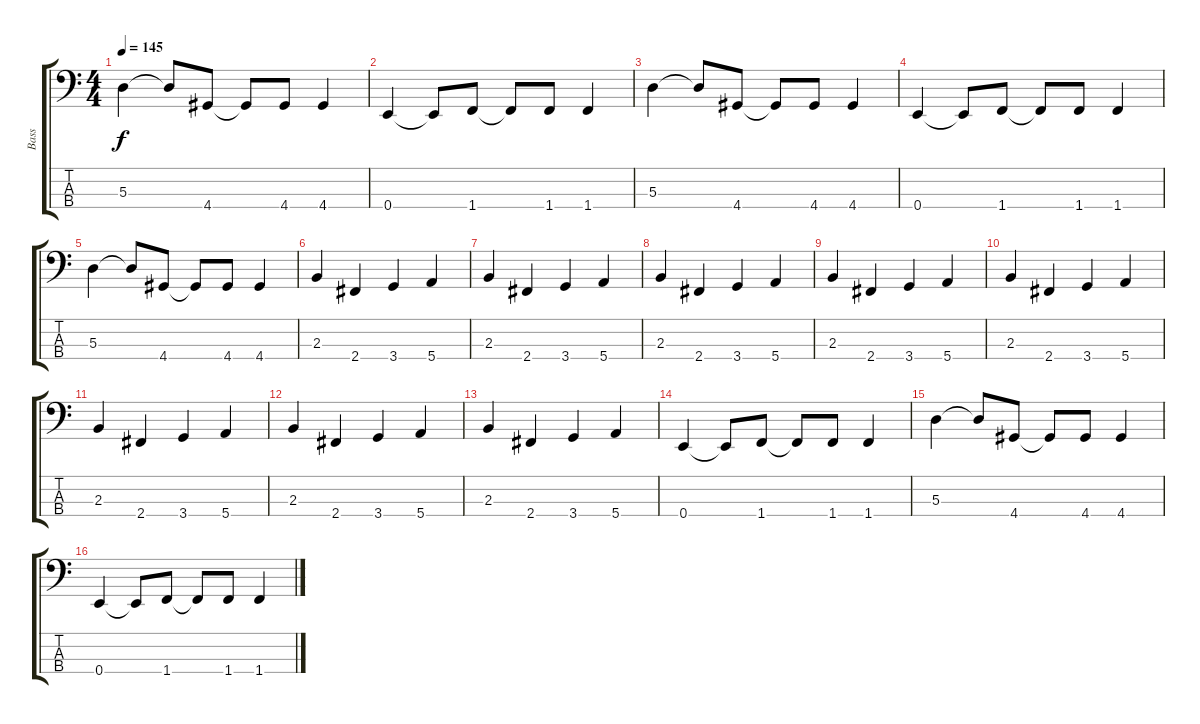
\track ("Bass" "Bass") {instrument electricbasspick}
\staff {score tabs}
\tuning (G2 D2 A1 E1) {hide}
\ts (4 4)
\tempo 145
\clef f4
\ks c
5.3.4{dy f} 5.3{t}.8 4.4.8 4.4{t}.8 4.4.8 4.4.4 |
0.4.4 0.4{t}.8 1.4.8 1.4{t}.8 1.4.8 1.4.4 |
5.3.4 5.3{t}.8 4.4.8 4.4{t}.8 4.4.8 4.4.4 |
0.4.4 0.4{t}.8 1.4.8 1.4{t}.8 1.4.8 1.4.4 |
5.3.4 5.3{t}.8 4.4.8 4.4{t}.8 4.4.8 4.4.4 |
2.3.4 2.4.4 3.4.4 5.4.4 |
2.3.4 2.4.4 3.4.4 5.4.4 |
2.3.4 2.4.4 3.4.4 5.4.4 |
2.3.4 2.4.4 3.4.4 5.4.4 |
2.3.4 2.4.4 3.4.4 5.4.4 |
2.3.4 2.4.4 3.4.4 5.4.4 |
2.3.4 2.4.4 3.4.4 5.4.4 |
2.3.4 2.4.4 3.4.4 5.4.4 |
0.4.4 0.4{t}.8 1.4.8 1.4{t}.8 1.4.8 1.4.4 |
5.3.4 5.3{t}.8 4.4.8 4.4{t}.8 4.4.8 4.4.4 |
0.4.4 0.4{t}.8 1.4.8 1.4{t}.8 1.4.8 1.4.4
